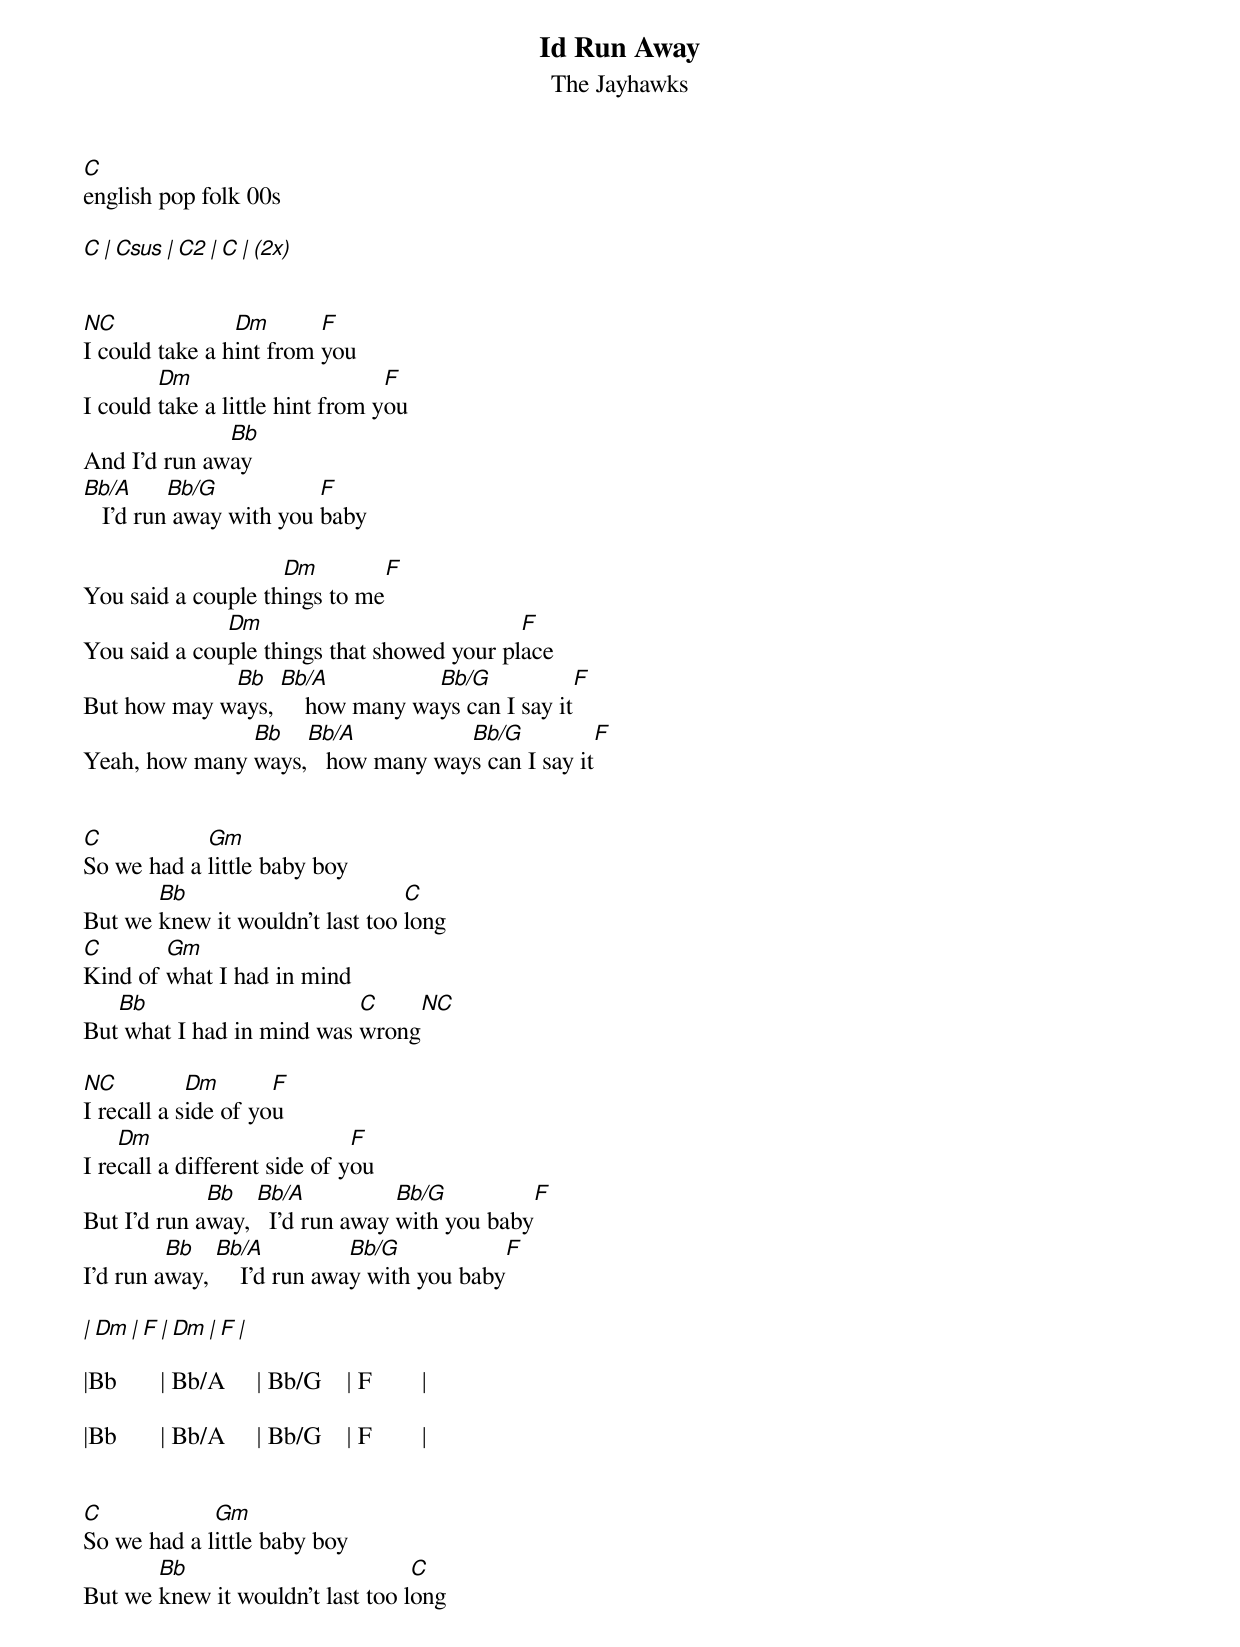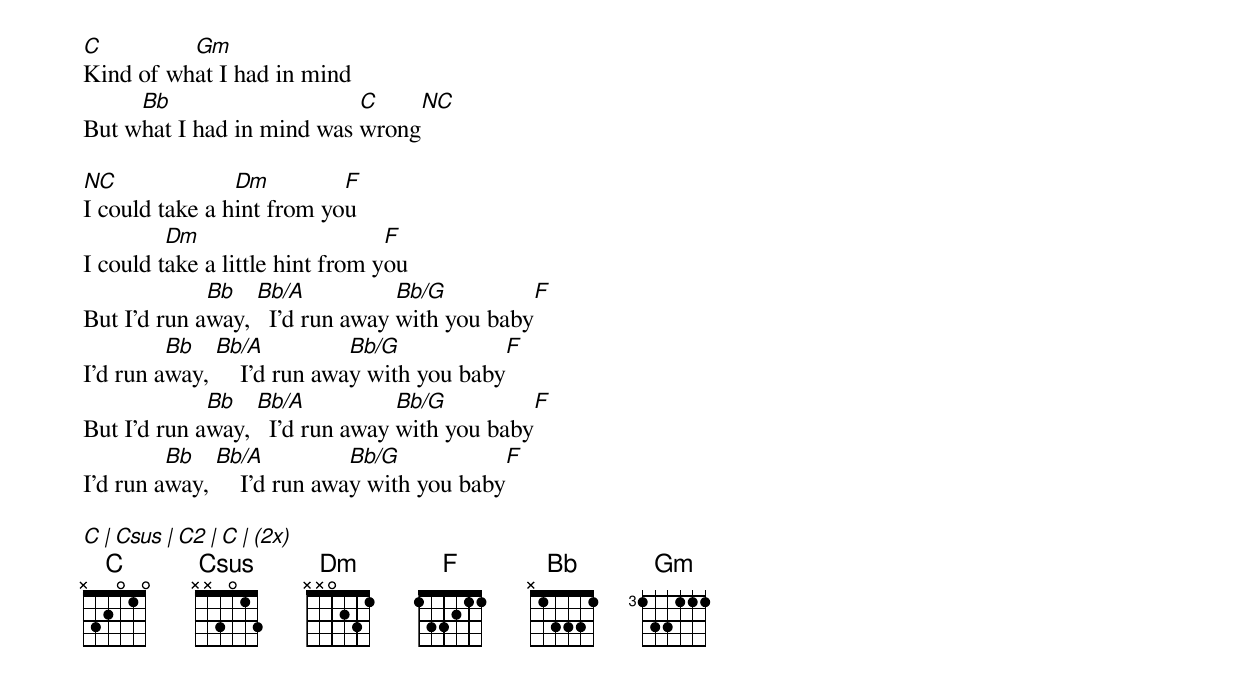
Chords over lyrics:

Id Run Away
The Jayhawks
C
english pop folk 00s

C     | Csus | C2   | C    | (2x)


NC              Dm       F
I could take a hint from you
        Dm                       F
I could take a little hint from you
              Bb
And I'd run away
Bb/A      Bb/G           F
   I'd run away with you baby

                    Dm        F
You said a couple things to me
              Dm                            F
You said a couple things that showed your place
             Bb   Bb/A           Bb/G           F
But how may ways,     how many ways can I say it
               Bb   Bb/A           Bb/G           F
Yeah, how many ways,   how many ways can I say it


C           Gm
So we had a little baby boy
       Bb                        C
But we knew it wouldn't last too long
C       Gm
Kind of what I had in mind
   Bb                      C      NC
But what I had in mind was wrong

NC          Dm       F
I recall a side of you
    Dm                        F
I recall a different side of you
             Bb   Bb/A           Bb/G           F
But I'd run away,   I'd run away with you baby
         Bb   Bb/A           Bb/G           F
I'd run away,     I'd run away with you baby

| Dm      | F        | Dm      | F        |

|Bb       | Bb/A     | Bb/G    | F        |

|Bb       | Bb/A     | Bb/G    | F        |


C            Gm
So we had a little baby boy
       Bb                         C
But we knew it wouldn't last too long
C         Gm
Kind of what I had in mind
     Bb                    C     NC
But what I had in mind was wrong

NC              Dm         F
I could take a hint from you
         Dm                      F
I could take a little hint from you
             Bb   Bb/A           Bb/G           F
But I'd run away,   I'd run away with you baby
         Bb   Bb/A           Bb/G           F
I'd run away,     I'd run away with you baby
             Bb   Bb/A           Bb/G           F
But I'd run away,   I'd run away with you baby
         Bb   Bb/A           Bb/G           F
I'd run away,     I'd run away with you baby

C     | Csus | C2   | C    | (2x)
